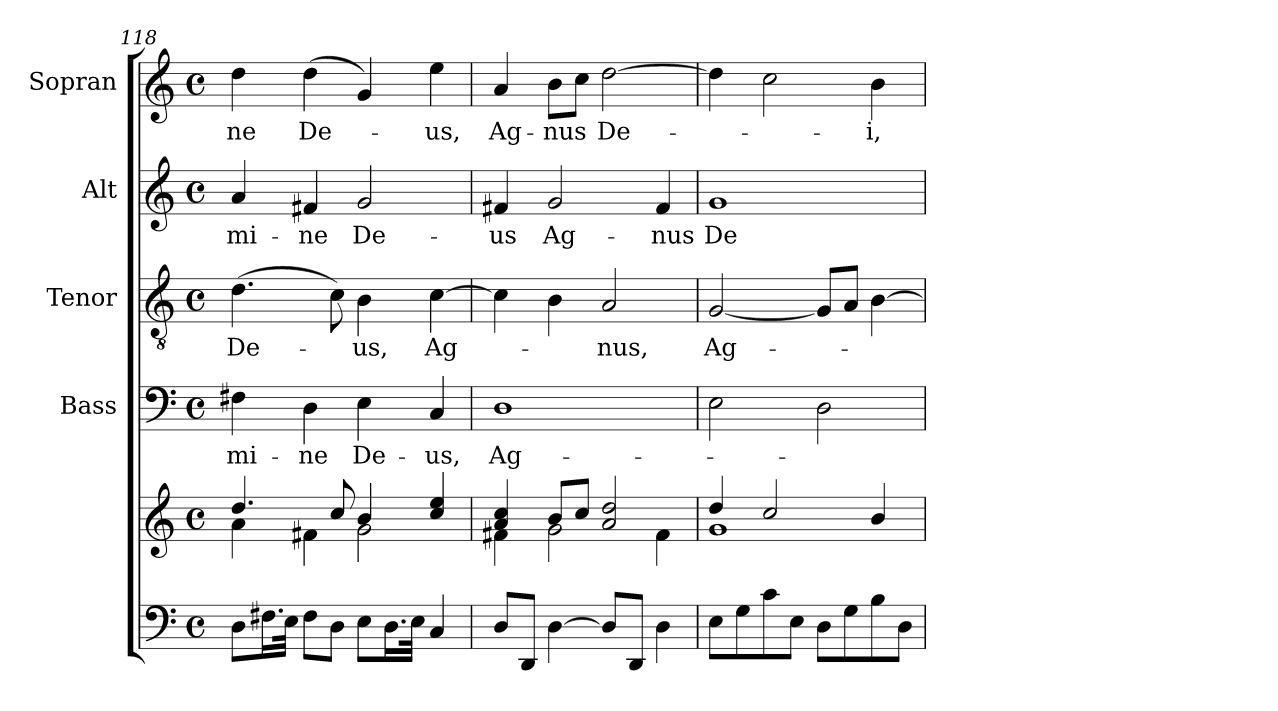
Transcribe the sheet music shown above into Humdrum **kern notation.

**kern	**kern	**kern	**text	**kern	**text	**kern	**text	**kern	**text
*part5	*part5	*part4	*part4	*part3	*part3	*part2	*part2	*part1	*part1
*staff6	*staff5	*staff4	*staff4	*staff3	*staff3	*staff2	*staff2	*staff1	*staff1
*	*	*I"Bass	*	*I"Tenor	*	*I"Alt	*	*I"Sopran	*
*	*	*I'B.	*	*I'T.	*	*I'A.	*	*I'S.	*
*clefF4	*clefG2	*clefF4	*	*clefGv2	*	*clefG2	*	*clefG2	*
*k[]	*k[]	*k[]	*	*k[]	*	*k[]	*	*k[]	*
*C:	*C:	*C:	*	*C:	*	*C:	*	*C:	*
*M4/4	*M4/4	*M4/4	*	*M4/4	*	*M4/4	*	*M4/4	*
*met(c)	*met(c)	*met(c)	*	*met(c)	*	*met(c)	*	*met(c)	*
=118	=118	=118	=118	=118	=118	=118	=118	=118	=118
*	*^	*	*	*	*	*	*	*	*
!	!	!	!	!LO:LY:b	!	!LO:LY:b	!	!LO:LY:b	!	!LO:LY:b
8D\L	4.dd/	4a\	4F#X\	-mi-	(>4.d\	De-	4a/	-mi-	4dd\	-ne
16.F#X\L	.	.	.	.	.	.	.	.	.	.
32E\JJk	.	.	.	.	.	.	.	.	.	.
!	!	!	!	!LO:LY:b	!	!	!	!LO:LY:b	!	!LO:LY:b
8F#\L	.	4f#X\	4D\	-ne	.	.	4f#X/	-ne	(>4dd\	De-
8D\J	8cc/	.	.	.	8c\)	.	.	.	.	.
!	!	!	!	!LO:LY:b	!	!LO:LY:b	!	!LO:LY:b	!	!
8E\L	4b/	2g\	4E\	De-	4B\	-us,	2g/	De-	4g/)	.
16.D\L	.	.	.	.	.	.	.	.	.	.
32E\JJk	.	.	.	.	.	.	.	.	.	.
!	!	!	!	!LO:LY:b	!	!LO:LY:b	!	!	!	!LO:LY:b
4C/	4cc/ 4ee/	.	4C/	-us,	[4c\	Ag-	.	.	4ee\	-us,
=119	=119	=119	=119	=119	=119	=119	=119	=119	=119	=119
!	!	!	!	!LO:LY:b	!	!	!	!LO:LY:b	!	!LO:LY:b
8D/L	4a/ 4cc/	4f#X\	1D	Ag-	4c\]	.	4f#X/	-us	4a/	Ag-
8DD/J	.	.	.	.	.	.	.	.	.	.
!	!	!	!	!	!	!	!	!LO:LY:b	!	!LO:LY:b
[4D\	8b/L	2g\	.	.	4B\	.	2g/	Ag-	8b\L	-nus
.	8cc/J	.	.	.	.	.	.	.	8cc\J	.
!	!	!	!	!	!	!LO:LY:b	!	!	!	!LO:LY:b
8D/L]	2a/ 2dd/	.	.	.	2A/	-nus,	.	.	[2dd\	De-
8DD/J	.	.	.	.	.	.	.	.	.	.
!	!	!	!	!	!	!	!	!LO:LY:b	!	!
4D\	.	4f#\	.	.	.	.	4f#/	-nus	.	.
=120	=120	=120	=120	=120	=120	=120	=120	=120	=120	=120
!	!	!	!	!	!	!LO:LY:b	!	!LO:LY:b	!	!
8E\L	4dd/	1g	2E\	.	[2G/	Ag-	1g	De-	4dd\]	.
8G\	.	.	.	.	.	.	.	.	.	.
8c\	2cc/	.	.	.	.	.	.	.	2cc\	.
8E\J	.	.	.	.	.	.	.	.	.	.
8D\L	.	.	2D\	.	8G/L]	.	.	.	.	.
8G\	.	.	.	.	8A/J	.	.	.	.	.
!	!	!	!	!	!	!	!	!	!	!LO:LY:b
8B\	4b/	.	.	.	[4B\	.	.	.	4b\	-i,
8D\J	.	.	.	.	.	.	.	.	.	.
*	*v	*v	*	*	*	*	*	*	*	*
=	=	=	=	=	=	=	=	=	=
*-	*-	*-	*-	*-	*-	*-	*-	*-	*-
